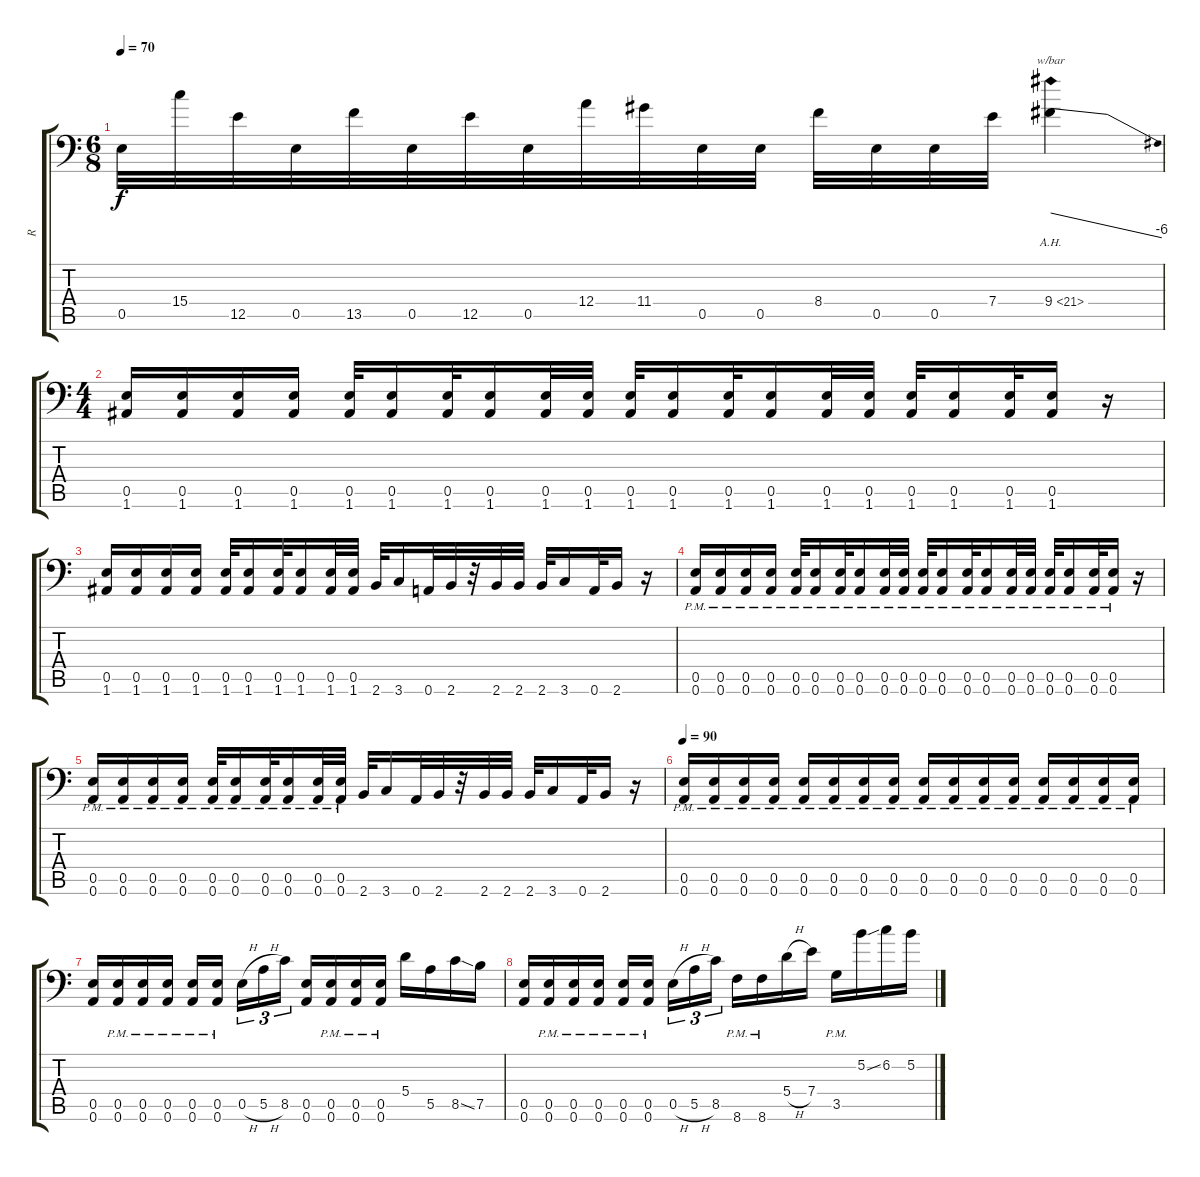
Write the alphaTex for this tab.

\track ("R" "R") {instrument distortionguitar}
\staff {score tabs}
\tuning (B3 Gb3 D3 A2 E2 A1) {hide}
\ts (6 8)
\tempo 70
\clef f4
\ks c
0.5.32{dy f} 15.4.32 12.5.32 0.5.32 13.5.32 0.5.32 12.5.32 0.5.32 12.4.32 11.4.32 0.5.32 0.5.32 8.4.32 0.5.32 0.5.32 7.4.32 9.4{ah 12}.4{tbe (dive default 0 0 60 -24)} |
\ts (4 4)
(0.5 1.6).16 (0.5 1.6).16 (0.5 1.6).16 (0.5 1.6).16 (0.5 1.6).32 (0.5 1.6).16 (0.5 1.6).32 (0.5 1.6).16 (0.5 1.6).32 (0.5 1.6).32 (0.5 1.6).32 (0.5 1.6).16 (0.5 1.6).32 (0.5 1.6).16 (0.5 1.6).32 (0.5 1.6).32 (0.5 1.6).32 (0.5 1.6).16 (0.5 1.6).32 (0.5 1.6).16 r.16 |
(0.5 1.6).16 (0.5 1.6).16 (0.5 1.6).16 (0.5 1.6).16 (0.5 1.6).32 (0.5 1.6).16 (0.5 1.6).32 (0.5 1.6).16 (0.5 1.6).32 (0.5 1.6).32 2.6.32 3.6.16 0.6.32 2.6.32 r.32 2.6.32 2.6.32 2.6.32 3.6.16 0.6.32 2.6.16 r.16 |
(0.5{pm} 0.6{pm}).16 (0.5{pm} 0.6{pm}).16 (0.5{pm} 0.6{pm}).16 (0.5{pm} 0.6{pm}).16 (0.5{pm} 0.6{pm}).32 (0.5{pm} 0.6{pm}).16 (0.5{pm} 0.6{pm}).32 (0.5{pm} 0.6{pm}).16 (0.5{pm} 0.6{pm}).32 (0.5{pm} 0.6{pm}).32 (0.5{pm} 0.6{pm}).32 (0.5{pm} 0.6{pm}).16 (0.5{pm} 0.6{pm}).32 (0.5{pm} 0.6{pm}).16 (0.5{pm} 0.6{pm}).32 (0.5{pm} 0.6{pm}).32 (0.5{pm} 0.6{pm}).32 (0.5{pm} 0.6{pm}).16 (0.5{pm} 0.6{pm}).32 (0.5{pm} 0.6{pm}).16 r.16 |
(0.5{pm} 0.6{pm}).16 (0.5{pm} 0.6{pm}).16 (0.5{pm} 0.6{pm}).16 (0.5{pm} 0.6{pm}).16 (0.5{pm} 0.6{pm}).32 (0.5{pm} 0.6{pm}).16 (0.5{pm} 0.6{pm}).32 (0.5{pm} 0.6{pm}).16 (0.5{pm} 0.6{pm}).32 (0.5{pm} 0.6{pm}).32 2.6.32 3.6.16 0.6.32 2.6.32 r.32 2.6.32 2.6.32 2.6.32 3.6.16 0.6.32 2.6.16 r.16 |
\tempo 90
(0.5{pm} 0.6{pm}).16 (0.5{pm} 0.6{pm}).16 (0.5{pm} 0.6{pm}).16 (0.5{pm} 0.6{pm}).16 (0.5{pm} 0.6{pm}).16 (0.5{pm} 0.6{pm}).16 (0.5{pm} 0.6{pm}).16 (0.5{pm} 0.6{pm}).16 (0.5{pm} 0.6{pm}).16 (0.5{pm} 0.6{pm}).16 (0.5{pm} 0.6{pm}).16 (0.5{pm} 0.6{pm}).16 (0.5{pm} 0.6{pm}).16 (0.5{pm} 0.6{pm}).16 (0.5{pm} 0.6{pm}).16 (0.5{pm} 0.6{pm}).16 |
(0.5 0.6).16 (0.5{pm} 0.6{pm}).16 (0.5{pm} 0.6{pm}).16 (0.5{pm} 0.6{pm}).16 (0.5{pm} 0.6{pm}).16 (0.5{pm} 0.6{pm}).16{beam splitsecondary} 0.5{h}.16{tu (3 2)} 5.5{h}.16{tu (3 2)} 8.5.16{tu (3 2)} (0.5 0.6).16 (0.5{pm} 0.6{pm}).16 (0.5{pm} 0.6{pm}).16 (0.5{pm} 0.6{pm}).16 5.4.16 5.5.16 8.5{ss}.16 7.5.16 |
(0.5 0.6).16 (0.5{pm} 0.6{pm}).16 (0.5{pm} 0.6{pm}).16 (0.5{pm} 0.6{pm}).16 (0.5{pm} 0.6{pm}).16 (0.5{pm} 0.6{pm}).16{beam splitsecondary} 0.5{h}.16{tu (3 2)} 5.5{h}.16{tu (3 2)} 8.5.16{tu (3 2)} 8.6{pm}.16 8.6{pm}.16 5.4{h}.16 7.4.16 3.5{pm}.16 5.2{ss}.16 6.2.16 5.2.16
